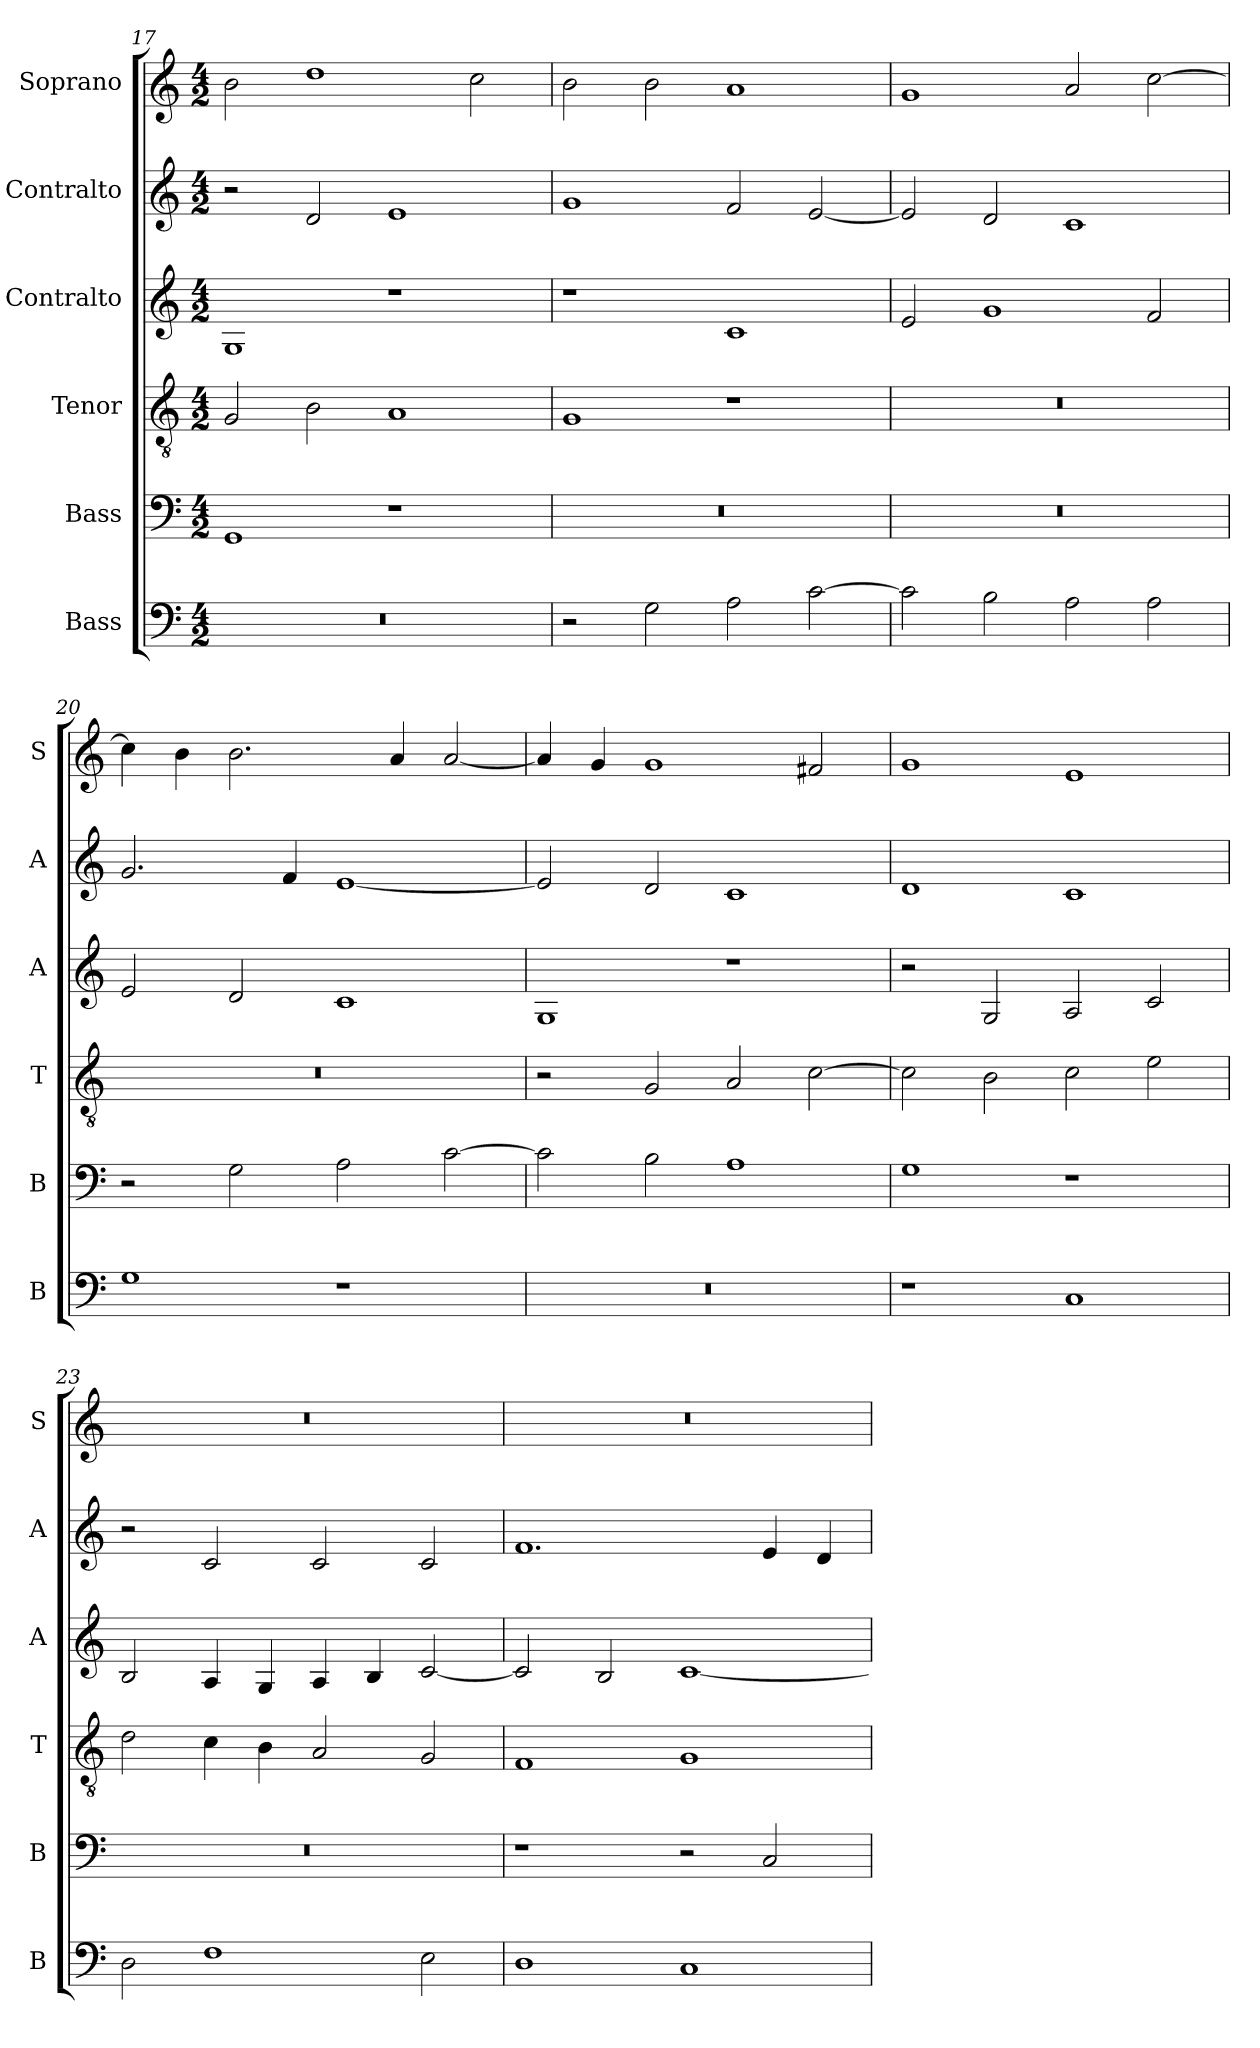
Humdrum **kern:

**kern	**kern	**kern	**kern	**kern	**kern
*part6	*part5	*part4	*part3	*part2	*part1
*staff6	*staff5	*staff4	*staff3	*staff2	*staff1
*I"Bass	*I"Bass	*I"Tenor	*I"Contralto	*I"Contralto	*I"Soprano
*I'B	*I'B	*I'T	*I'A	*I'A	*I'S
*clefF4	*clefF4	*clefGv2	*clefG2	*clefG2	*clefG2
*k[]	*k[]	*k[]	*k[]	*k[]	*k[]
*G:mix	*G:mix	*G:mix	*G:mix	*G:mix	*G:mix
*M4/2	*M4/2	*M4/2	*M4/2	*M4/2	*M4/2
=17	=17	=17	=17	=17	=17
0r	1GG	2G	1G	2r	2b
.	.	2B	.	2d	1dd
.	1r	1A	1r	1e	.
.	.	.	.	.	2cc
=18	=18	=18	=18	=18	=18
2r	0r	1G	1r	1g	2b
2G	.	.	.	.	2b
2A	.	1r	1c	2f	1a
[2c	.	.	.	[2e	.
=19	=19	=19	=19	=19	=19
2c]	0r	0r	2e	2e]	1g
2B	.	.	1g	2d	.
2A	.	.	.	1c	2a
2A	.	.	2f	.	[2cc
=20	=20	=20	=20	=20	=20
1G	2r	0r	2e	2.g	4cc]
.	.	.	.	.	4b
.	2G	.	2d	.	2.b
.	.	.	.	4f	.
1r	2A	.	1c	[1e	.
.	.	.	.	.	4a
.	[2c	.	.	.	[2a
=21	=21	=21	=21	=21	=21
0r	2c]	2r	1G	2e]	4a]
.	.	.	.	.	4g
.	2B	2G	.	2d	1g
.	1A	2A	1r	1c	.
.	.	[2c	.	.	2f#X
=22	=22	=22	=22	=22	=22
1r	1G	2c]	2r	1d	1g
.	.	2B	2G	.	.
1C	1r	2c	2A	1c	1e
.	.	2e	2c	.	.
=23	=23	=23	=23	=23	=23
2D	0r	2d	2B	2r	0r
1F	.	4c	4A	2c	.
.	.	4B	4G	.	.
.	.	2A	4A	2c	.
.	.	.	4B	.	.
2E	.	2G	[2c	2c	.
=24	=24	=24	=24	=24	=24
1D	1r	1F	2c]	1.f	0r
.	.	.	2B	.	.
1C	2r	1G	[1c	.	.
.	2C	.	.	4e	.
.	.	.	.	4d	.
=	=	=	=	=	=
*-	*-	*-	*-	*-	*-
